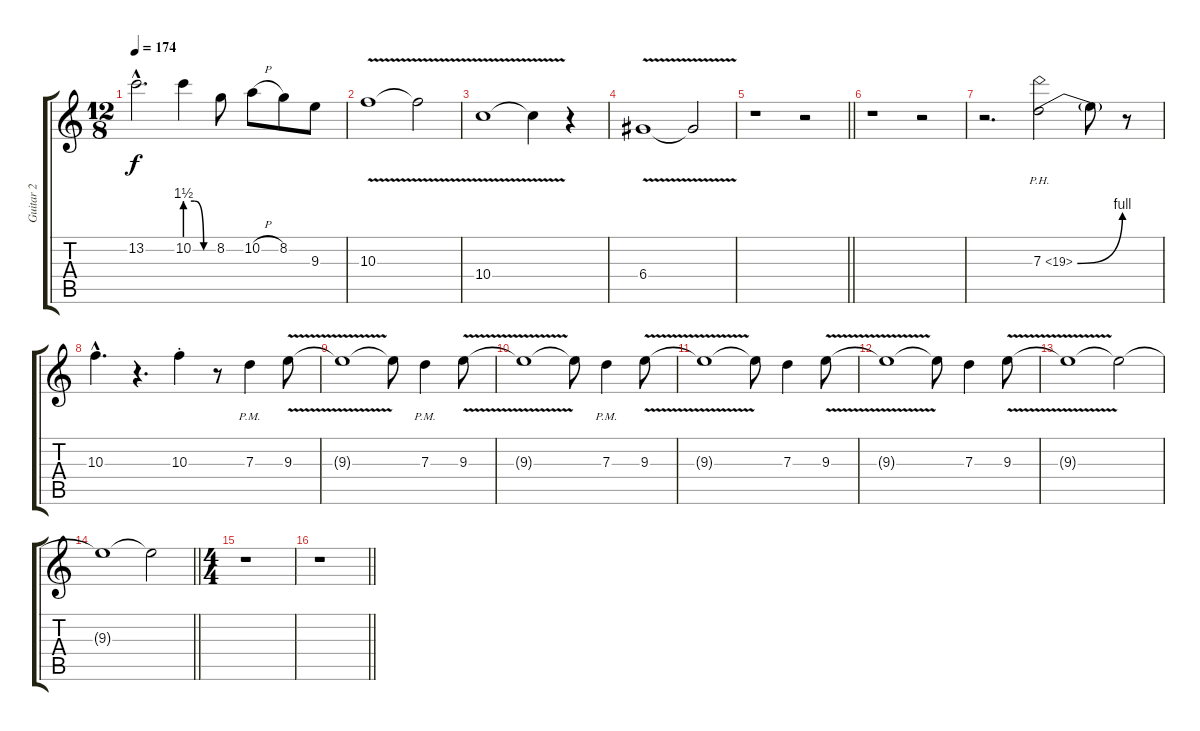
\track ("Guitar 2" "Guitar 2") {instrument overdrivenguitar}
\staff {score tabs}
\tuning (E4 B3 G3 D3 A2 E2) {hide}
\ts (12 8)
\tempo 174
\clef g2
\ks c
13.2{hac t}.2{d dy f} 10.2{be (custom 0 6 20 6 40 0 60 0)}.4 8.2.8 10.2{h}.8 8.2.8 9.3.8 |
10.3{v}.1 10.3{t}.2 |
10.4{v}.1 10.4{t}.4 r.4 |
6.4{v}.1 6.4{t}.2 |
\barLineRight lightlight
r.1 r.2 |
r.1 r.2 |
r.2{d} 7.3{be (bend 0 0 60 4) ph 12}.2 7.3{t}.8 r.8 |
10.3{hac}.4{d} r.4{d} 10.3{st}.4 r.8 7.3{pm}.4 9.3{v}.8 |
9.3{t}.1 9.3{t}.8 7.3{pm}.4 9.3{v}.8 |
9.3{t}.1 9.3{t}.8 7.3{pm}.4 9.3{v}.8 |
9.3{t}.1 9.3{t}.8 7.3.4 9.3{v}.8 |
9.3{t}.1 9.3{t}.8 7.3.4 9.3{v}.8 |
9.3{t}.1 9.3{t}.2 |
\barLineRight lightlight
9.3{t}.1 9.3{t}.2 |
\ts (4 4)
r.1 |
\barLineRight lightlight
r.1
